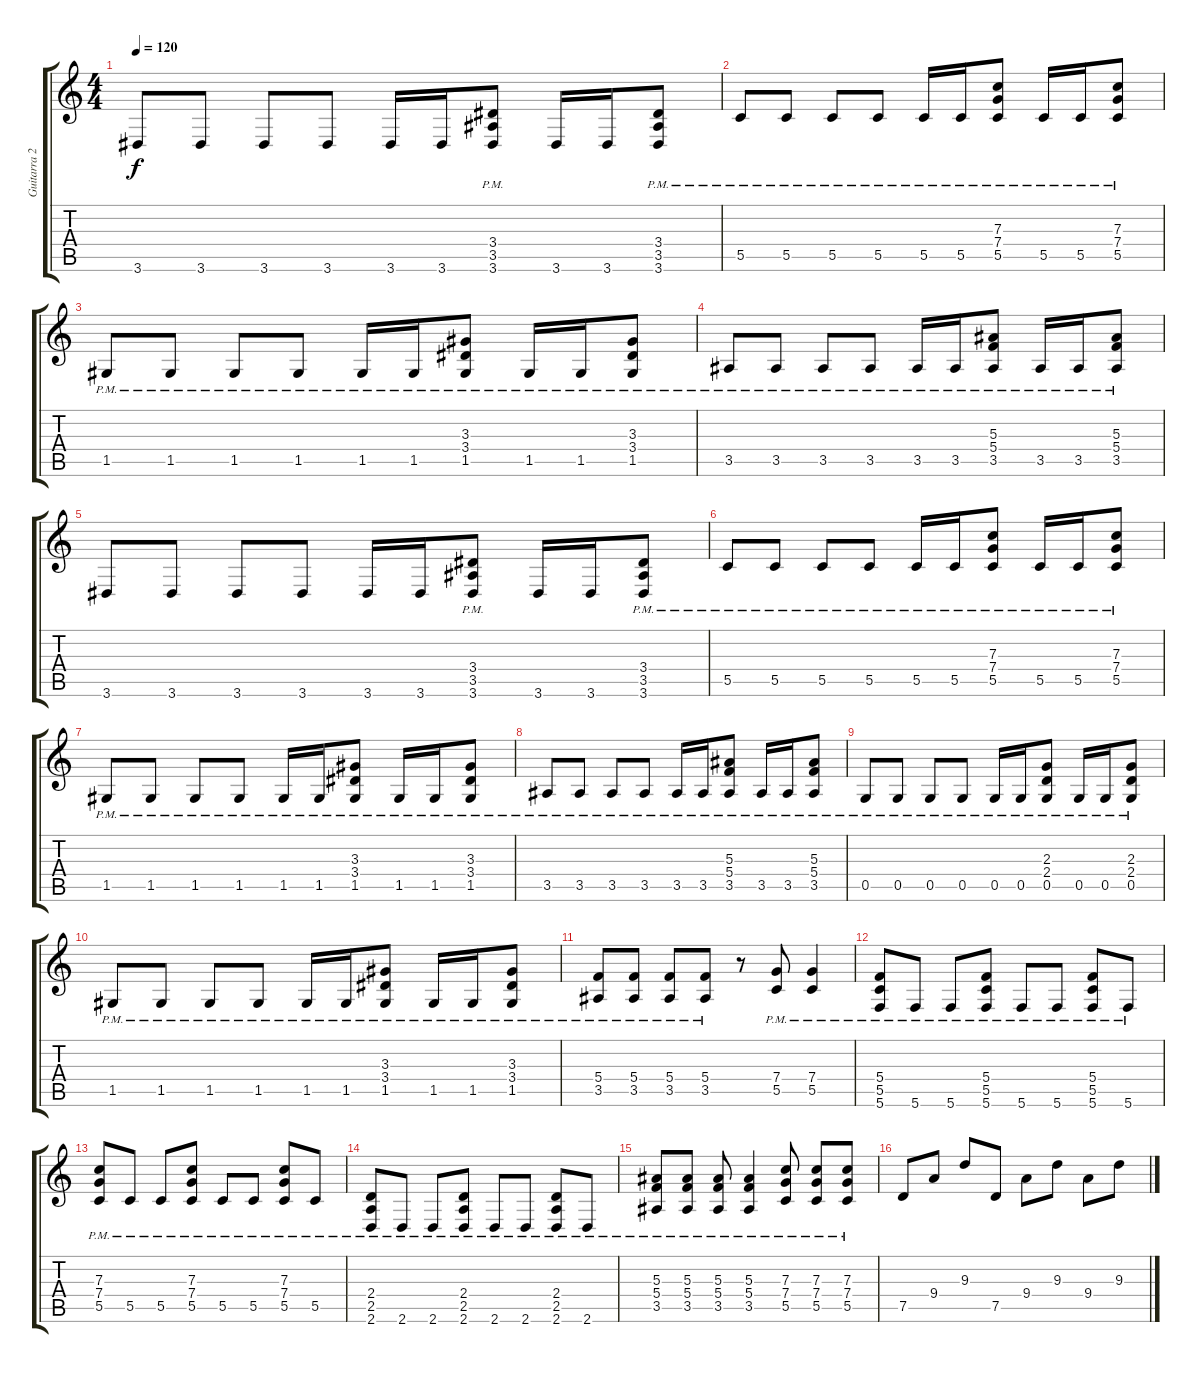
\track ("Guitarra 2" "Guitarra 2") {instrument distortionguitar}
\staff {score tabs}
\tuning (D4 A3 F3 C3 G2 C2) {hide}
\ts (4 4)
\tempo 120
\clef g2
\ks c
3.6.8{dy f} 3.6.8 3.6.8 3.6.8 3.6.16 3.6.16 (3.4 3.5{pm} 3.6).8 3.6.16 3.6.16 (3.4 3.5{pm} 3.6).8 |
5.5{pm}.8 5.5{pm}.8 5.5{pm}.8 5.5{pm}.8 5.5{pm}.16 5.5{pm}.16 (7.3 7.4 5.5{pm}).8 5.5{pm}.16 5.5{pm}.16 (7.3 7.4 5.5{pm}).8 |
1.5{pm}.8 1.5{pm}.8 1.5{pm}.8 1.5{pm}.8 1.5{pm}.16 1.5{pm}.16 (3.3 3.4 1.5{pm}).8 1.5{pm}.16 1.5{pm}.16 (3.3 3.4 1.5{pm}).8 |
3.5{pm}.8 3.5{pm}.8 3.5{pm}.8 3.5{pm}.8 3.5{pm}.16 3.5{pm}.16 (5.3 5.4 3.5{pm}).8 3.5{pm}.16 3.5{pm}.16 (5.3 5.4 3.5{pm}).8 |
3.6.8 3.6.8 3.6.8 3.6.8 3.6.16 3.6.16 (3.4 3.5{pm} 3.6).8 3.6.16 3.6.16 (3.4 3.5{pm} 3.6).8 |
5.5{pm}.8 5.5{pm}.8 5.5{pm}.8 5.5{pm}.8 5.5{pm}.16 5.5{pm}.16 (7.3 7.4 5.5{pm}).8 5.5{pm}.16 5.5{pm}.16 (7.3 7.4 5.5{pm}).8 |
1.5{pm}.8 1.5{pm}.8 1.5{pm}.8 1.5{pm}.8 1.5{pm}.16 1.5{pm}.16 (3.3 3.4 1.5{pm}).8 1.5{pm}.16 1.5{pm}.16 (3.3 3.4 1.5{pm}).8 |
3.5{pm}.8 3.5{pm}.8 3.5{pm}.8 3.5{pm}.8 3.5{pm}.16 3.5{pm}.16 (5.3 5.4 3.5{pm}).8 3.5{pm}.16 3.5{pm}.16 (5.3 5.4 3.5{pm}).8 |
0.5{pm}.8 0.5{pm}.8 0.5{pm}.8 0.5{pm}.8 0.5{pm}.16 0.5{pm}.16 (2.3 2.4 0.5{pm}).8 0.5{pm}.16 0.5{pm}.16 (2.3 2.4 0.5{pm}).8 |
1.5{pm}.8 1.5{pm}.8 1.5{pm}.8 1.5{pm}.8 1.5{pm}.16 1.5{pm}.16 (3.3 3.4 1.5{pm}).8 1.5{pm}.16 1.5{pm}.16 (3.3 3.4 1.5{pm}).8 |
(5.4 3.5{pm}).8 (5.4 3.5{pm}).8 (5.4 3.5{pm}).8 (5.4 3.5{pm}).8 r.8 (7.4 5.5{pm}).8 (7.4 5.5{pm}).4 |
(5.4 5.5{pm} 5.6).8 5.6{pm}.8 5.6{pm}.8 (5.4 5.5{pm} 5.6).8 5.6{pm}.8 5.6{pm}.8 (5.4 5.5{pm} 5.6).8 5.6{pm}.8 |
(7.3 7.4 5.5{pm}).8 5.5{pm}.8 5.5{pm}.8 (7.3 7.4 5.5{pm}).8 5.5{pm}.8 5.5{pm}.8 (7.3 7.4 5.5{pm}).8 5.5{pm}.8 |
(2.4 2.5{pm} 2.6).8 2.6{pm}.8 2.6{pm}.8 (2.4 2.5{pm} 2.6).8 2.6{pm}.8 2.6{pm}.8 (2.4 2.5{pm} 2.6).8 2.6{pm}.8 |
(5.3 5.4 3.5{pm}).8 (5.3 5.4 3.5{pm}).8 (5.3 5.4 3.5{pm}).8 (5.3 5.4 3.5{pm}).4 (7.3 7.4 5.5{pm}).8 (7.3 7.4 5.5{pm}).8 (7.3 7.4 5.5{pm}).8 |
7.5.8{instrument electricguitarmuted} 9.4.8 9.3.8 7.5.8 9.4.8 9.3.8 9.4.8 9.3.8
